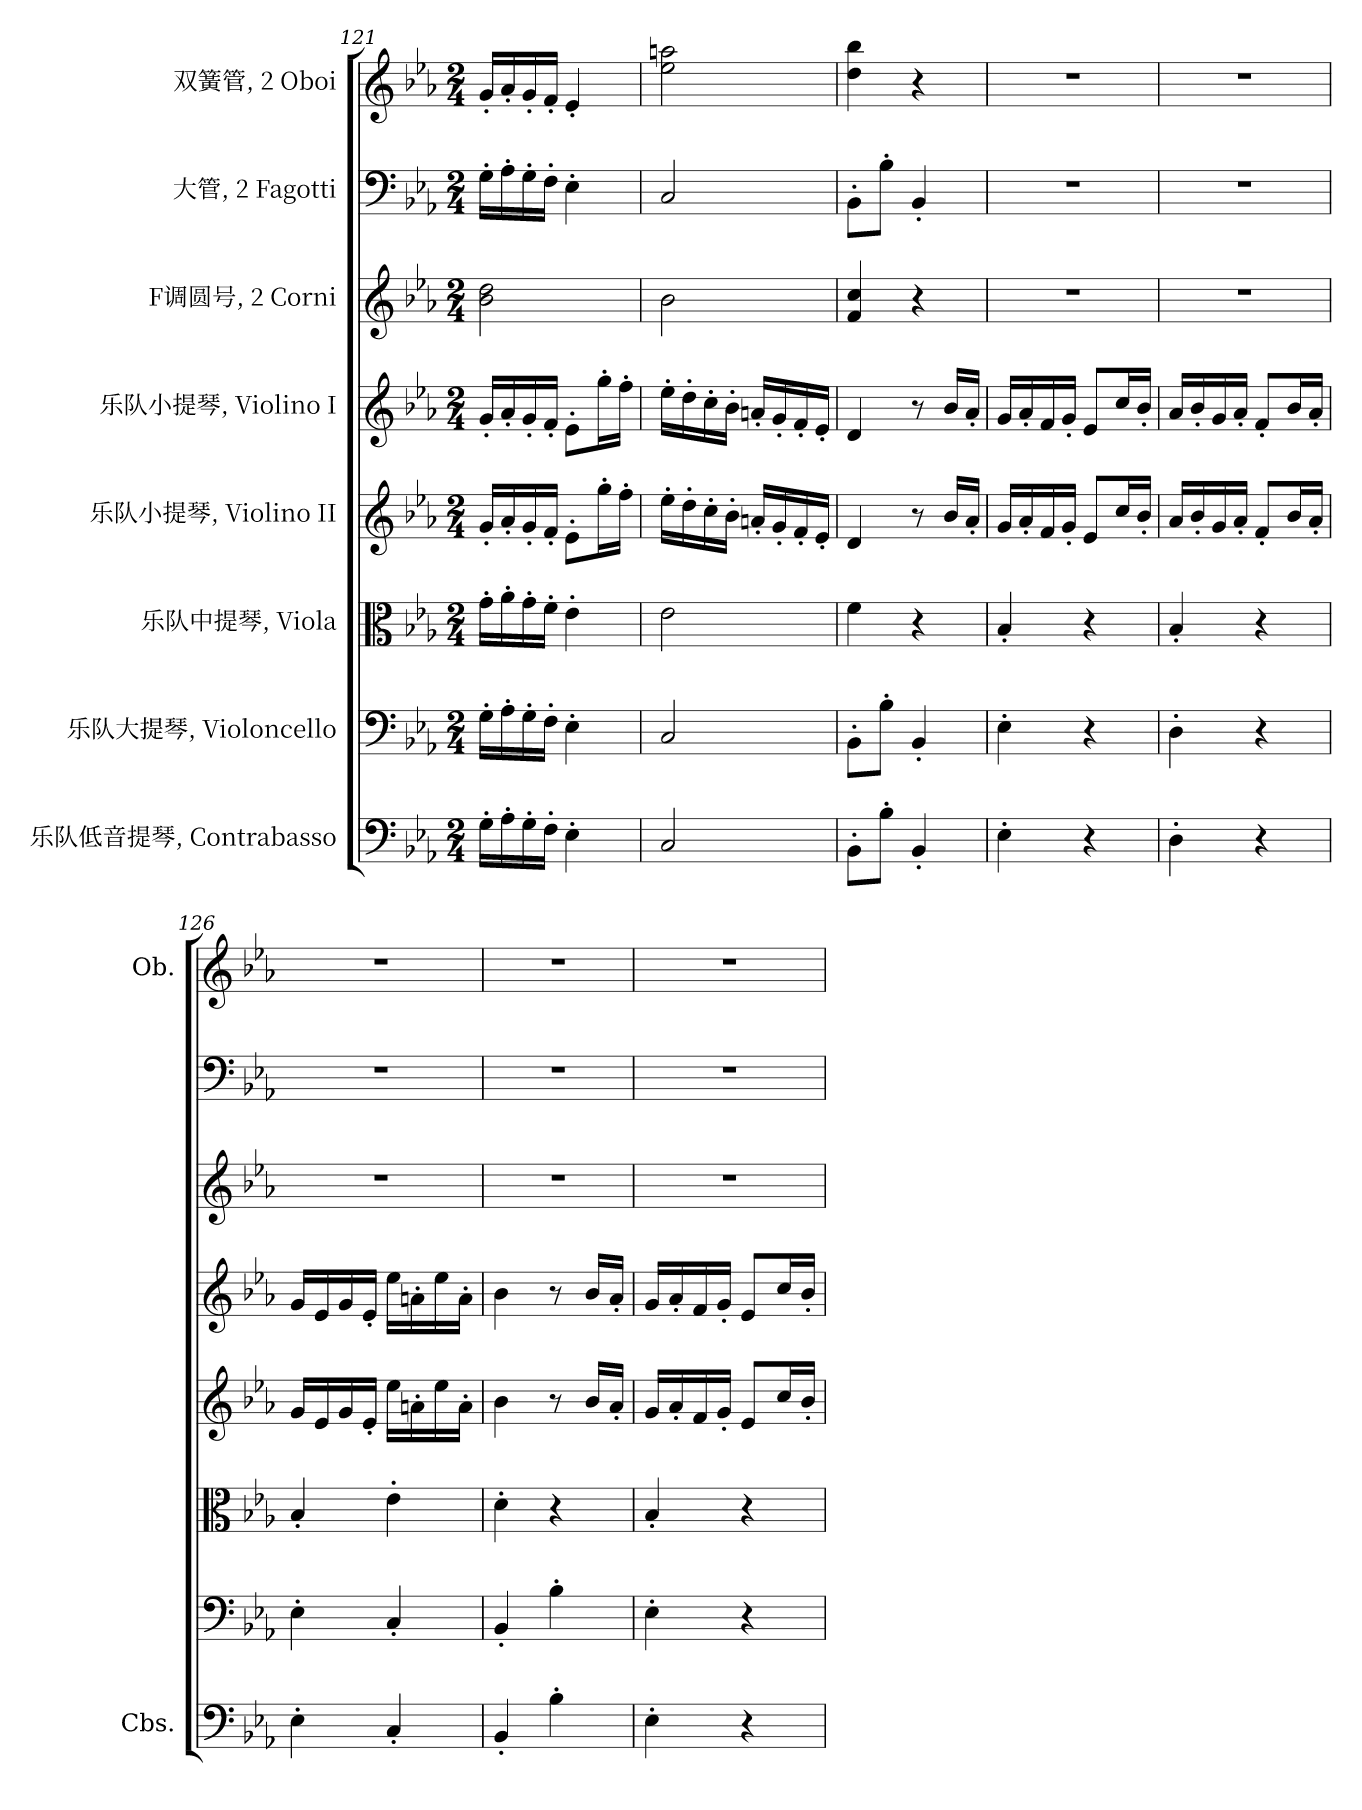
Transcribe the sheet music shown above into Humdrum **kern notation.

**kern	**kern	**kern	**kern	**kern	**kern	**kern	**kern
*part8	*part7	*part6	*part5	*part4	*part3	*part2	*part1
*staff8	*staff7	*staff6	*staff5	*staff4	*staff3	*staff2	*staff1
*I"乐队低音提琴, Contrabasso	*I"乐队大提琴, Violoncello	*I"乐队中提琴, Viola	*I"乐队小提琴, Violino II	*I"乐队小提琴, Violino I	*I"F调圆号, 2 Corni	*I"大管, 2 Fagotti	*I"双簧管, 2 Oboi
*I'Cbs.	*	*	*	*	*	*	*I'Ob.
!!LO:PB:g=z
*clefF4	*clefF4	*clefC3	*clefG2	*clefG2	*clefG2	*clefF4	*clefG2
*ITrd7c12	*	*	*	*	*ITrd4c7	*	*
*k[b-e-a-]	*k[b-e-a-]	*k[b-e-a-]	*k[b-e-a-]	*k[b-e-a-]	*k[b-e-a-d-]	*k[b-e-a-]	*k[b-e-a-]
*M2/4	*M2/4	*M2/4	*M2/4	*M2/4	*M2/4	*M2/4	*M2/4
=121	=121	=121	=121	=121	=121	=121	=121
16GG'\LL	16G'\LL	16g'\LL	16g'/LL	16g'/LL	2e-\ 2g\	16G'\LL	16g'/LL
16AA-'\	16A-'\	16a-'\	16a-'/	16a-'/	.	16A-'\	16a-'/
16GG'\	16G'\	16g'\	16g'/	16g'/	.	16G'\	16g'/
16FF'\JJ	16F'\JJ	16f'\JJ	16f'/JJ	16f'/JJ	.	16F'\JJ	16f'/JJ
4EE-'\	4E-'\	4e-'\	8e-'\L	8e-'\L	.	4E-'\	4e-'/
.	.	.	16gg'\L	16gg'\L	.	.	.
.	.	.	16ff'\JJ	16ff'\JJ	.	.	.
=122	=122	=122	=122	=122	=122	=122	=122
2CC/	2C/	2e-\	16ee-'\LL	16ee-'\LL	2e-\	2C/	2ee-\ 2aan\
.	.	.	16dd'\	16dd'\	.	.	.
.	.	.	16cc'\	16cc'\	.	.	.
.	.	.	16b-'\JJ	16b-'\JJ	.	.	.
.	.	.	16an'/LL	16an'/LL	.	.	.
.	.	.	16g'/	16g'/	.	.	.
.	.	.	16f'/	16f'/	.	.	.
.	.	.	16e-'/JJ	16e-'/JJ	.	.	.
=123	=123	=123	=123	=123	=123	=123	=123
8BBB-'\L	8BB-'\L	4f\	4d/	4d/	4B-/ 4f/	8BB-'\L	4dd\ 4bb-\
8BB-'\J	8B-'\J	.	.	.	.	8B-'\J	.
4BBB-'/	4BB-'/	4r	8r	8r	4r	4BB-'/	4r
.	.	.	16b-/LL	16b-/LL	.	.	.
.	.	.	16a-'/JJ	16a-'/JJ	.	.	.
=124	=124	=124	=124	=124	=124	=124	=124
4EE-'\	4E-'\	4B-'/	16g/LL	16g/LL	2r	2r	2r
.	.	.	16a-'/	16a-'/	.	.	.
.	.	.	16f/	16f/	.	.	.
.	.	.	16g'/JJ	16g'/JJ	.	.	.
4r	4r	4r	8e-/L	8e-/L	.	.	.
.	.	.	16cc/L	16cc/L	.	.	.
.	.	.	16b-'/JJ	16b-'/JJ	.	.	.
=125	=125	=125	=125	=125	=125	=125	=125
4DD'\	4D'\	4B-'/	16a-/LL	16a-/LL	2r	2r	2r
.	.	.	16b-'/	16b-'/	.	.	.
.	.	.	16g/	16g/	.	.	.
.	.	.	16a-'/JJ	16a-'/JJ	.	.	.
4r	4r	4r	8f'/L	8f'/L	.	.	.
.	.	.	16b-/L	16b-/L	.	.	.
.	.	.	16a-'/JJ	16a-'/JJ	.	.	.
!!LO:PB:g=z
=126	=126	=126	=126	=126	=126	=126	=126
4EE-'\	4E-'\	4B-'/	16g/LL	16g/LL	2r	2r	2r
.	.	.	16e-/	16e-/	.	.	.
.	.	.	16g/	16g/	.	.	.
.	.	.	16e-'/JJ	16e-'/JJ	.	.	.
4CC'/	4C'/	4e-'\	16ee-\LL	16ee-\LL	.	.	.
.	.	.	16an'\	16an'\	.	.	.
.	.	.	16ee-\	16ee-\	.	.	.
.	.	.	16a'\JJ	16a'\JJ	.	.	.
=127	=127	=127	=127	=127	=127	=127	=127
4BBB-'/	4BB-'/	4d'\	4b-\	4b-\	2r	2r	2r
4BB-'\	4B-'\	4r	8r	8r	.	.	.
.	.	.	16b-/LL	16b-/LL	.	.	.
.	.	.	16a-'/JJ	16a-'/JJ	.	.	.
=128	=128	=128	=128	=128	=128	=128	=128
4EE-'\	4E-'\	4B-'/	16g/LL	16g/LL	2r	2r	2r
.	.	.	16a-'/	16a-'/	.	.	.
.	.	.	16f/	16f/	.	.	.
.	.	.	16g'/JJ	16g'/JJ	.	.	.
4r	4r	4r	8e-/L	8e-/L	.	.	.
.	.	.	16cc/L	16cc/L	.	.	.
.	.	.	16b-'/JJ	16b-'/JJ	.	.	.
=	=	=	=	=	=	=	=
*-	*-	*-	*-	*-	*-	*-	*-
